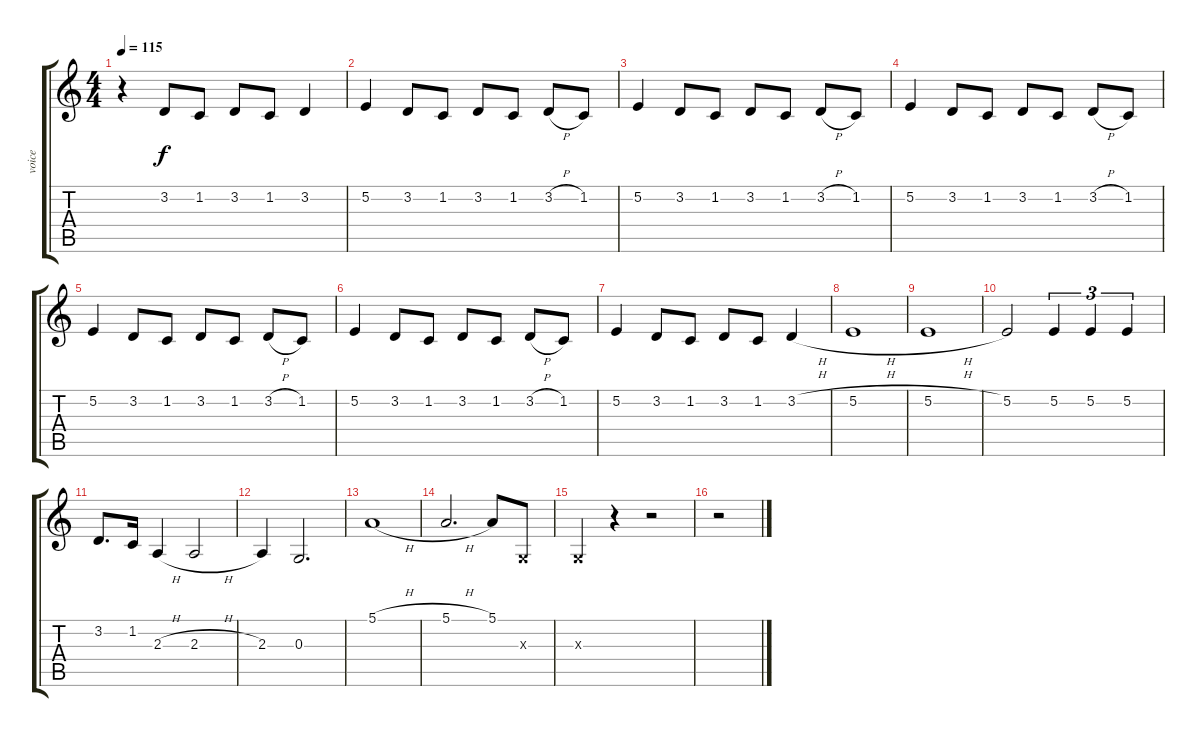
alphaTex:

\track ("voice" "voice") {instrument stringensemble1}
\staff {score tabs}
\tuning (E4 B3 G3 D3 A2 E2) {hide}
\ts (4 4)
\tempo 115
\clef g2
\ks c
r.4{dy f} 3.2.8 1.2.8 3.2.8 1.2.8 3.2.4 |
5.2.4 3.2.8 1.2.8 3.2.8 1.2.8 3.2{h}.8 1.2.8 |
5.2.4 3.2.8 1.2.8 3.2.8 1.2.8 3.2{h}.8 1.2.8 |
5.2.4 3.2.8 1.2.8 3.2.8 1.2.8 3.2{h}.8 1.2.8 |
5.2.4 3.2.8 1.2.8 3.2.8 1.2.8 3.2{h}.8 1.2.8 |
5.2.4 3.2.8 1.2.8 3.2.8 1.2.8 3.2{h}.8 1.2.8 |
5.2.4 3.2.8 1.2.8 3.2.8 1.2.8 3.2{h}.4 |
5.2{h}.1 |
5.2{h}.1 |
5.2.2 5.2.4{tu (3 2)} 5.2.4{tu (3 2)} 5.2.4{tu (3 2)} |
3.2.8{d} 1.2.16 2.3{h}.4 2.3{h}.2 |
2.3.4 0.3.2{d} |
5.1{h}.1 |
5.1{h}.2{d} 5.1.8 0.3{x}.8 |
0.3{x}.4 r.4 r.2 |
r.2
